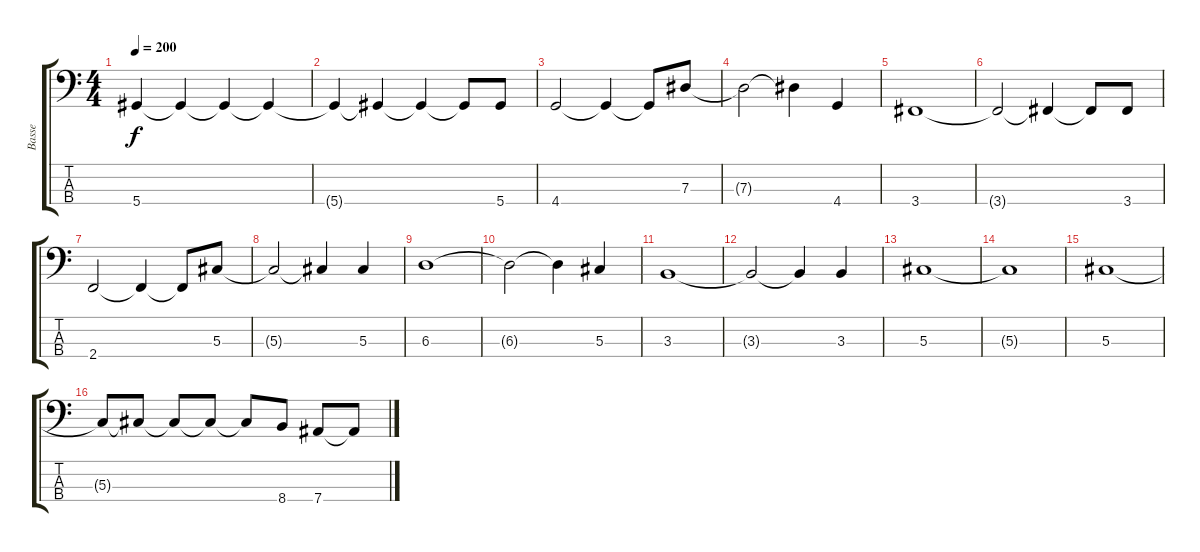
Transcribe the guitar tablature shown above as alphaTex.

\track ("Basse" "Basse") {instrument slapbass2}
\staff {score tabs}
\tuning (Gb2 Db2 Ab1 Eb1) {hide}
\ts (4 4)
\tempo 200
\clef f4
\ks c
5.4.4{dy f} 5.4{t}.4 5.4{t}.4 5.4{t}.4 |
5.4{t}.4 5.4{t}.4 5.4{t}.4 5.4{t}.8 5.4.8 |
4.4.2 4.4{t}.4 4.4{t}.8 7.3.8 |
7.3{t}.2 7.3{t}.4 4.4.4 |
3.4.1 |
3.4{t}.2 3.4{t}.4 3.4{t}.8 3.4.8 |
2.4.2 2.4{t}.4 2.4{t}.8 5.3.8 |
5.3{t}.2 5.3{t}.4 5.3.4 |
6.3.1 |
6.3{t}.2 6.3{t}.4 5.3.4 |
3.3.1 |
3.3{t}.2 3.3{t}.4 3.3.4 |
5.3.1 |
5.3{t}.1 |
5.3.1 |
5.3{t}.8 5.3{t}.8 5.3{t}.8 5.3{t}.8 5.3{t}.8 8.4.8 7.4.8 7.4{t}.8
